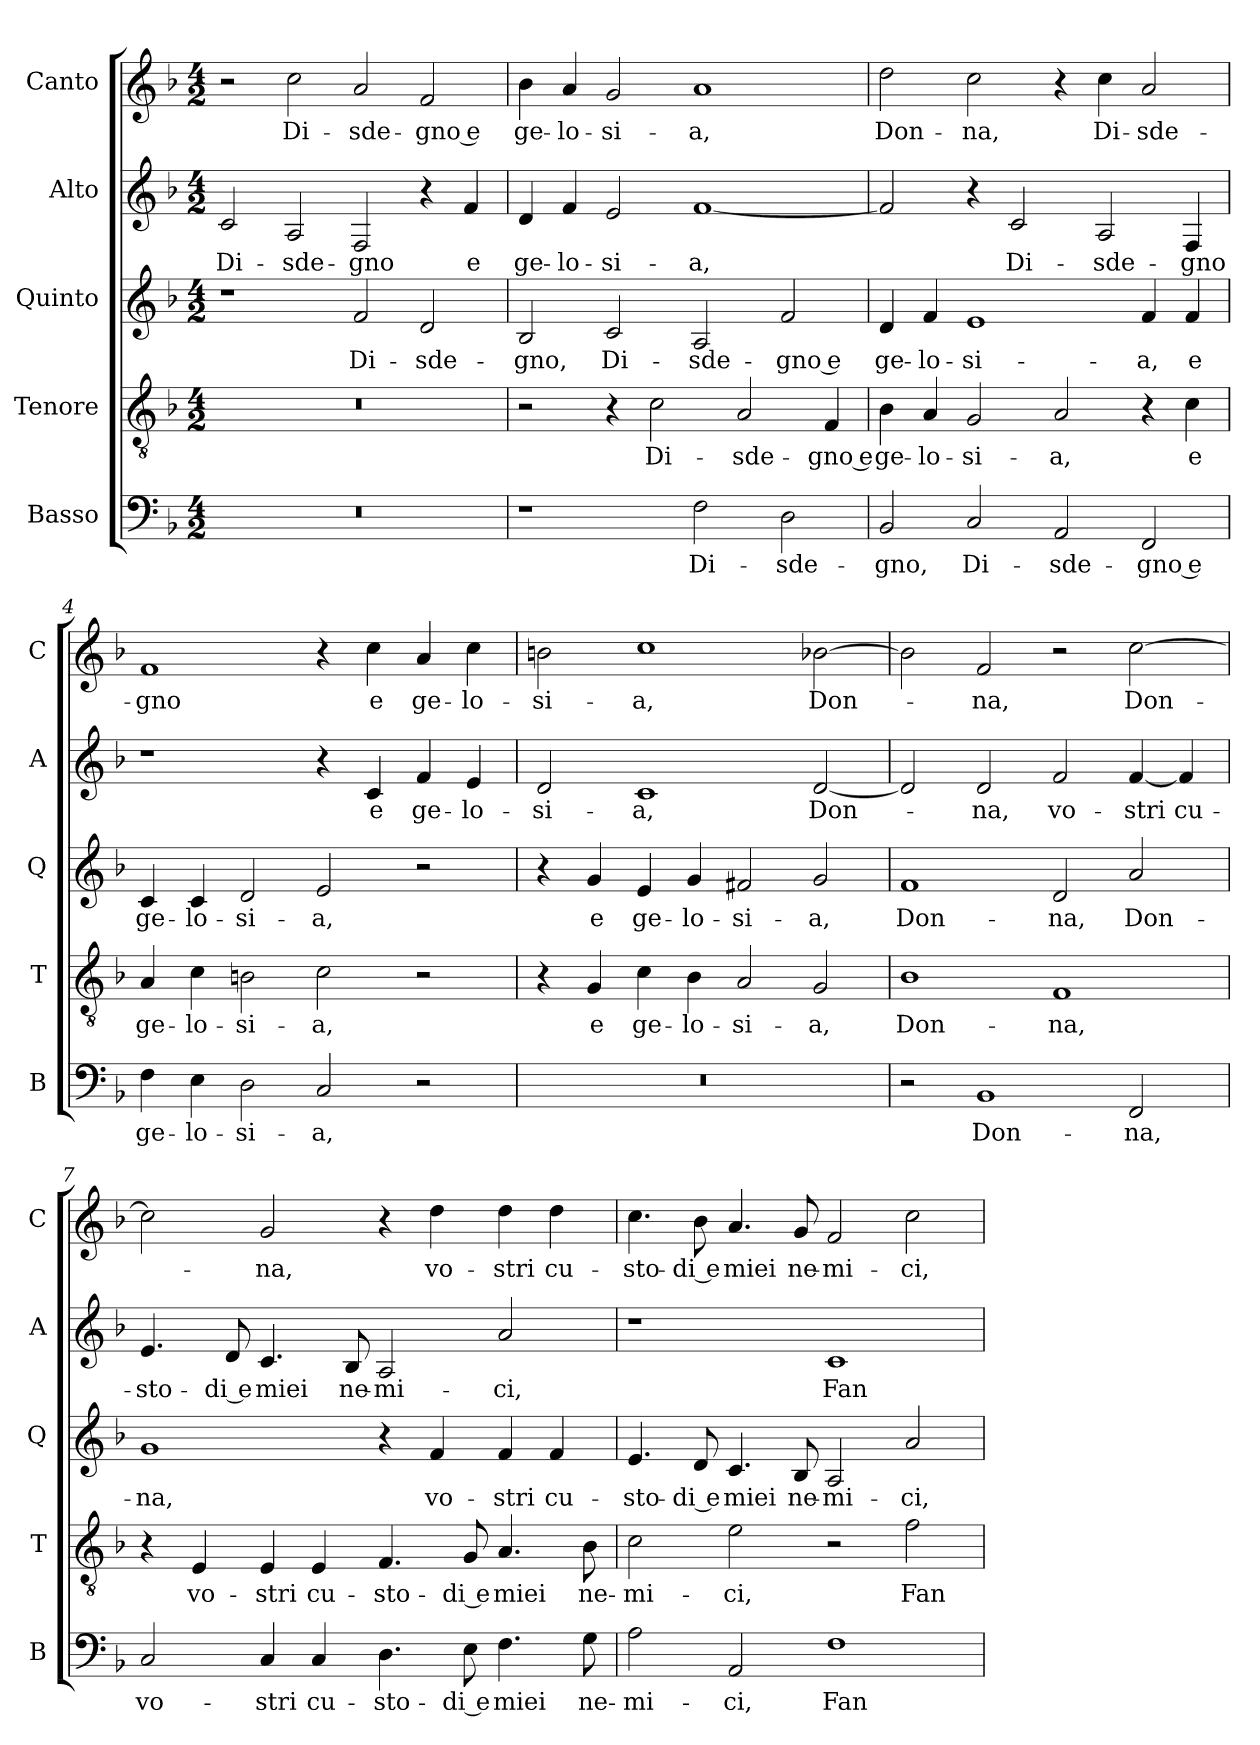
**kern	**text	**kern	**text	**kern	**text	**kern	**text	**kern	**text
*part5	*part5	*part4	*part4	*part3	*part3	*part2	*part2	*part1	*part1
*staff5	*staff5	*staff4	*staff4	*staff3	*staff3	*staff2	*staff2	*staff1	*staff1
*I"Basso	*	*I"Tenore	*	*I"Quinto	*	*I"Alto	*	*I"Canto	*
*I'B	*	*I'T	*	*I'Q	*	*I'A	*	*I'C	*
*clefF4	*	*clefGv2	*	*clefG2	*	*clefG2	*	*clefG2	*
*k[b-]	*	*k[b-]	*	*k[b-]	*	*k[b-]	*	*k[b-]	*
*d:	*	*d:	*	*d:	*	*d:	*	*d:	*
*M4/2	*	*M4/2	*	*M4/2	*	*M4/2	*	*M4/2	*
=1	=1	=1	=1	=1	=1	=1	=1	=1	=1
0r	.	0r	.	1r	.	2c	Di-	2r	.
.	.	.	.	.	.	2A	-sde-	2cc	Di-
.	.	.	.	2f	Di-	2F	-gno	2a	-sde-
.	.	.	.	2d	-sde-	4r	.	2f	-gno e
.	.	.	.	.	.	4f	e	.	.
=2	=2	=2	=2	=2	=2	=2	=2	=2	=2
1r	.	2r	.	2B-	-gno,	4d	ge-	4b-	ge-
.	.	.	.	.	.	4f	-lo-	4a	-lo-
.	.	4r	.	2c	Di-	2e	-si-	2g	-si-
.	.	2c	Di-	.	.	.	.	.	.
2F	Di-	.	.	2A	-sde-	[1f	-a,	1a	-a,
.	.	2A	-sde-	.	.	.	.	.	.
2D	-sde-	.	.	2f	-gno e	.	.	.	.
.	.	4F	-gno e	.	.	.	.	.	.
=3	=3	=3	=3	=3	=3	=3	=3	=3	=3
2BB-	-gno,	4B-	ge-	4d	ge-	2f]	.	2dd	Don-
.	.	4A	-lo-	4f	-lo-	.	.	.	.
2C	Di-	2G	-si-	1e	-si-	4r	.	2cc	-na,
.	.	.	.	.	.	2c	Di-	.	.
2AA	-sde-	2A	-a,	.	.	.	.	4r	.
.	.	.	.	.	.	2A	-sde-	4cc	Di-
2FF	-gno e	4r	.	4f	-a,	.	.	2a	-sde-
.	.	4c	e	4f	e	4F	-gno	.	.
=4	=4	=4	=4	=4	=4	=4	=4	=4	=4
4F	ge-	4A	ge-	4c	ge-	1r	.	1f	-gno
4E	-lo-	4c	-lo-	4c	-lo-	.	.	.	.
2D	-si-	2Bn	-si-	2d	-si-	.	.	.	.
2C	-a,	2c	-a,	2e	-a,	4r	.	4r	.
.	.	.	.	.	.	4c	e	4cc	e
2r	.	2r	.	2r	.	4f	ge-	4a	ge-
.	.	.	.	.	.	4e	-lo-	4cc	-lo-
=5	=5	=5	=5	=5	=5	=5	=5	=5	=5
0r	.	4r	.	4r	.	2d	-si-	2bn	-si-
.	.	4G	e	4g	e	.	.	.	.
.	.	4c	ge-	4e	ge-	1c	-a,	1cc	-a,
.	.	4B-	-lo-	4g	-lo-	.	.	.	.
.	.	2A	-si-	2f#X	-si-	.	.	.	.
.	.	2G	-a,	2g	-a,	[2d	Don-	[2b-X	Don-
=6	=6	=6	=6	=6	=6	=6	=6	=6	=6
2r	.	1B-	Don-	1f	Don-	2d]	.	2b-]	.
1BB-	Don-	.	.	.	.	2d	-na,	2f	-na,
.	.	1F	-na,	2d	-na,	2f	vo-	2r	.
2FF	-na,	.	.	2a	Don-	[4f	-stri	[2cc	Don-
.	.	.	.	.	.	4f]	cu-	.	.
=7	=7	=7	=7	=7	=7	=7	=7	=7	=7
2C	vo-	4r	.	1g	-na,	4.e	-sto-	2cc]	.
.	.	4E	vo-	.	.	.	.	.	.
.	.	.	.	.	.	8d	-di e	.	.
4C	-stri	4E	-stri	.	.	4.c	miei	2g	-na,
4C	cu-	4E	cu-	.	.	.	.	.	.
.	.	.	.	.	.	8B-	ne-	.	.
4.D	-sto-	4.F	-sto-	4r	.	2A	-mi-	4r	.
.	.	.	.	4f	vo-	.	.	4dd	vo-
8E	-di e	8G	-di e	.	.	.	.	.	.
4.F	miei	4.A	miei	4f	-stri	2a	-ci,	4dd	-stri
.	.	.	.	4f	cu-	.	.	4dd	cu-
8G	ne-	8B-	ne-	.	.	.	.	.	.
=8	=8	=8	=8	=8	=8	=8	=8	=8	=8
2A	-mi-	2c	-mi-	4.e	-sto-	1r	.	4.cc	-sto-
.	.	.	.	8d	-di e	.	.	8b-	-di e
2AA	-ci,	2e	-ci,	4.c	miei	.	.	4.a	miei
.	.	.	.	8B-	ne-	.	.	8g	ne-
1F	Fan	2r	.	2A	-mi-	1c	Fan	2f	-mi-
.	.	2f	Fan	2a	-ci,	.	.	2cc	-ci,
=	=	=	=	=	=	=	=	=	=
*-	*-	*-	*-	*-	*-	*-	*-	*-	*-
